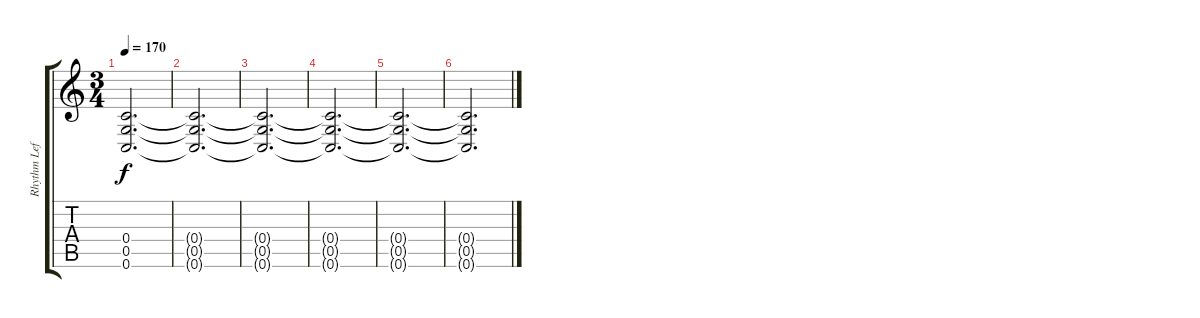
\track ("Rhythm Left" "Rhythm Lef") {instrument distortionguitar}
\staff {score tabs}
\tuning (D4 A3 F3 C3 G2 C2) {hide}
\ts (3 4)
\tempo 170
\clef g2
\ks c
(0.4{t} 0.5{t} 0.6{t}).2{d dy f volume 0} |
(0.4{t} 0.5{t} 0.6{t}).2{d} |
(0.4{t} 0.5{t} 0.6{t}).2{d} |
(0.4{t} 0.5{t} 0.6{t}).2{d} |
(0.4{t} 0.5{t} 0.6{t}).2{d} |
(0.4{t} 0.5{t} 0.6{t}).2{d}
